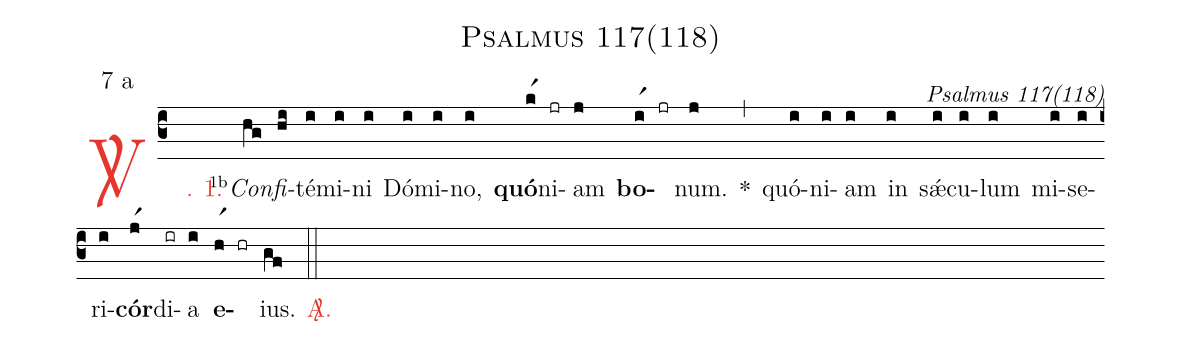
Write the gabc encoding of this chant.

name: Psalmus 117(118);
mode: 7;
mode-differentia: a;
commentary: Psalmus 117(118);
nabc-lines: 1;
%%
(c3)

<c><sp>V/</sp>. 1.</c>() <v>\VSup{1b}</v><i>Con</i>(hg)<i>fi</i>(hi)té(i)mi(i)ni(i) Dó(i)mi(i)no,(i) <b>quó</b>(kr1)ni(jr)am(j) <b>bo</b>(ir1)(jr)num.(j) *(,) quó(i)ni(i)am(i) in(i) sǽ(i)cu(i)lum(i) mi(i)se(i)ri(i)<b>cór</b>(jr1)di(ir)a(i) <b>e</b>(hr1)(hr)ius.(gf)

<c><sp>A/</sp>.</c>(::)
